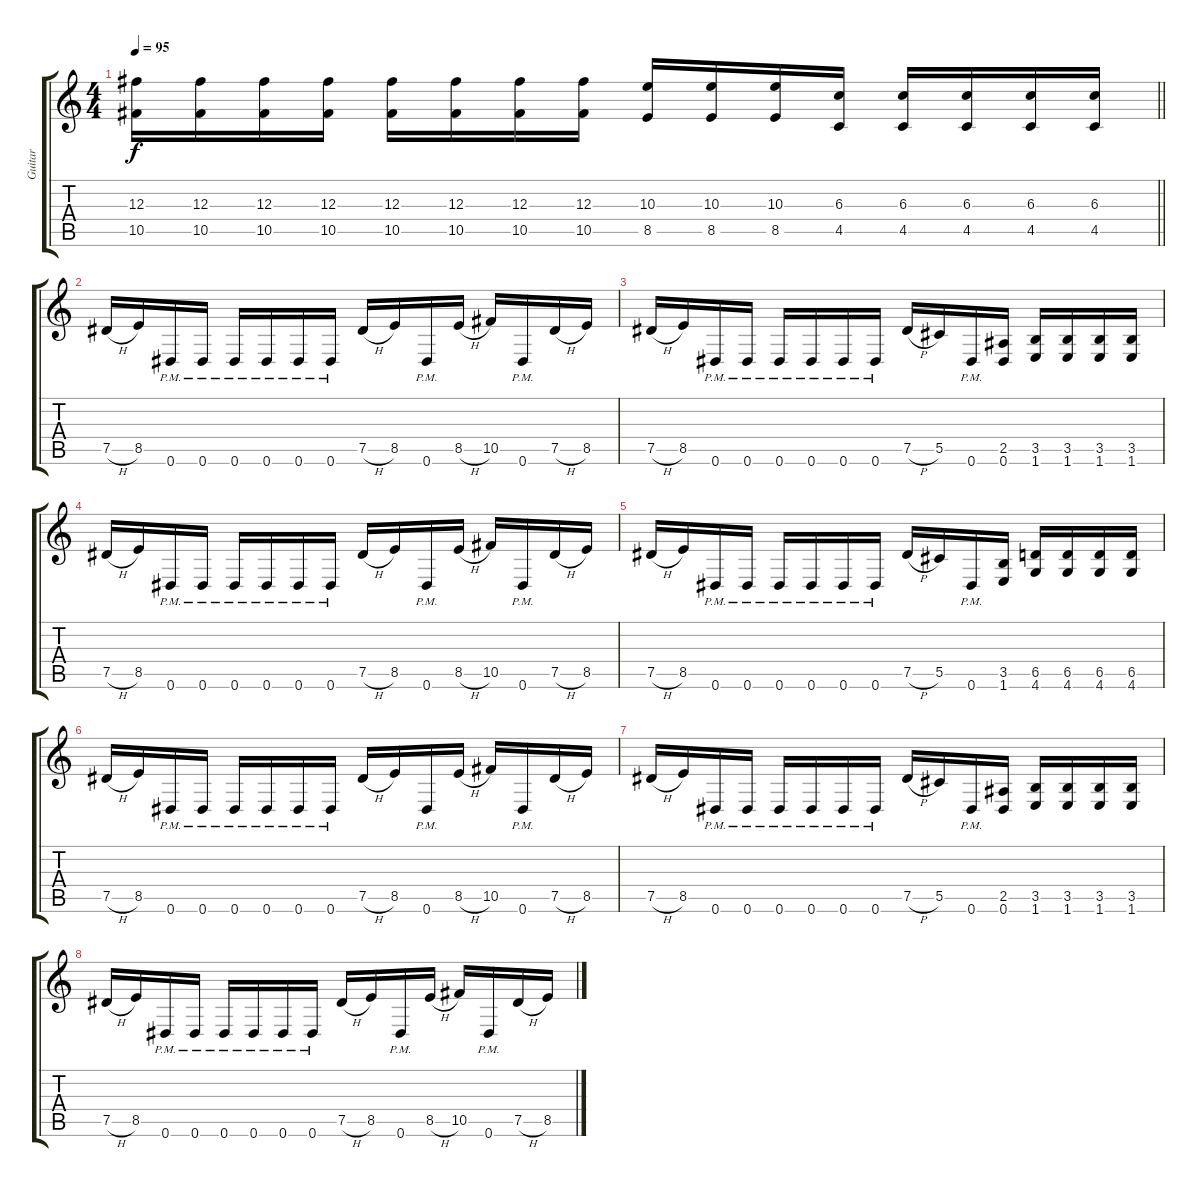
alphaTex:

\track ("Guitar" "Guitar") {instrument distortionguitar}
\staff {score tabs}
\tuning (Eb4 Bb3 Gb3 Db3 Ab2 Eb2) {hide}
\ts (4 4)
\tempo 95
\clef g2
\barLineRight lightlight
\ks c
(12.3 10.5).16{dy f} (12.3 10.5).16 (12.3 10.5).16 (12.3 10.5).16 (12.3 10.5).16 (12.3 10.5).16 (12.3 10.5).16 (12.3 10.5).16 (10.3 8.5).16 (10.3 8.5).16 (10.3 8.5).16 (6.3 4.5).16 (6.3 4.5).16 (6.3 4.5).16 (6.3 4.5).16 (6.3 4.5).16 |
7.5{h}.16 8.5.16 0.6{pm}.16 0.6{pm}.16 0.6{pm}.16 0.6{pm}.16 0.6{pm}.16 0.6{pm}.16 7.5{h}.16 8.5.16 0.6{pm}.16 8.5{h}.16 10.5.16 0.6{pm}.16 7.5{h}.16 8.5.16 |
7.5{h}.16 8.5.16 0.6{pm}.16 0.6{pm}.16 0.6{pm}.16 0.6{pm}.16 0.6{pm}.16 0.6{pm}.16 7.5{h}.16 5.5.16 0.6{pm}.16 (2.5 0.6).16 (3.5 1.6).16 (3.5 1.6).16 (3.5 1.6).16 (3.5 1.6).16 |
7.5{h}.16 8.5.16 0.6{pm}.16 0.6{pm}.16 0.6{pm}.16 0.6{pm}.16 0.6{pm}.16 0.6{pm}.16 7.5{h}.16 8.5.16 0.6{pm}.16 8.5{h}.16 10.5.16 0.6{pm}.16 7.5{h}.16 8.5.16 |
7.5{h}.16 8.5.16 0.6{pm}.16 0.6{pm}.16 0.6{pm}.16 0.6{pm}.16 0.6{pm}.16 0.6{pm}.16 7.5{h}.16 5.5.16 0.6{pm}.16 (3.5 1.6).16 (6.5 4.6).16 (6.5 4.6).16 (6.5 4.6).16 (6.5 4.6).16 |
7.5{h}.16 8.5.16 0.6{pm}.16 0.6{pm}.16 0.6{pm}.16 0.6{pm}.16 0.6{pm}.16 0.6{pm}.16 7.5{h}.16 8.5.16 0.6{pm}.16 8.5{h}.16 10.5.16 0.6{pm}.16 7.5{h}.16 8.5.16 |
7.5{h}.16 8.5.16 0.6{pm}.16 0.6{pm}.16 0.6{pm}.16 0.6{pm}.16 0.6{pm}.16 0.6{pm}.16 7.5{h}.16 5.5.16 0.6{pm}.16 (2.5 0.6).16 (3.5 1.6).16 (3.5 1.6).16 (3.5 1.6).16 (3.5 1.6).16 |
7.5{h}.16 8.5.16 0.6{pm}.16 0.6{pm}.16 0.6{pm}.16 0.6{pm}.16 0.6{pm}.16 0.6{pm}.16 7.5{h}.16 8.5.16 0.6{pm}.16 8.5{h}.16 10.5.16 0.6{pm}.16 7.5{h}.16 8.5.16
